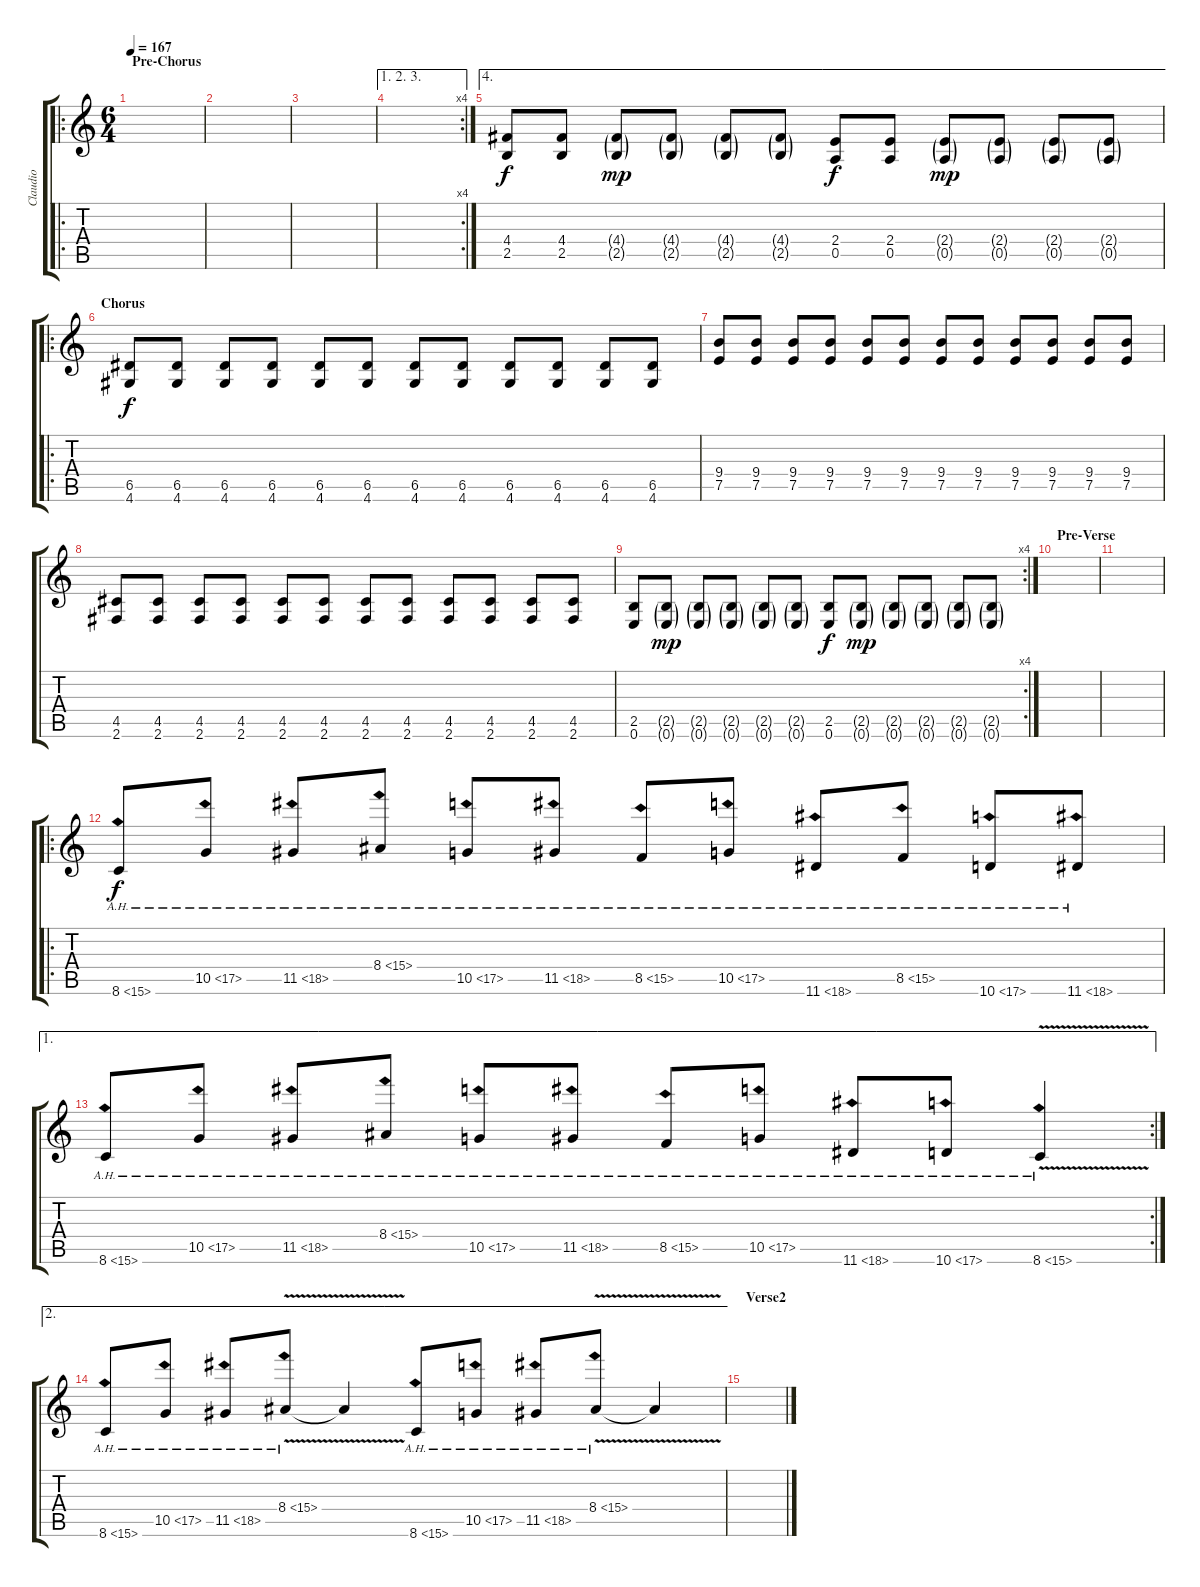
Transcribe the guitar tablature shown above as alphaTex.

\track ("Claudio" "Claudio") {instrument distortionguitar}
\staff {score tabs}
\tuning (E4 B3 G3 D3 A2 E2) {hide}
\ro
\ts (6 4)
\section ("" "Pre-Chorus")
\tempo 167
\clef g2
\ks c
|
|
|
\ae (1 2 3)
\rc 4
|
\ae 4
(4.4 2.5).8 (4.4 2.5).8 (4.4{g} 2.5{g}).8{dy mp} (4.4{g} 2.5{g}).8 (4.4{g} 2.5{g}).8 (4.4{g} 2.5{g}).8 (2.4 0.5).8{dy f} (2.4 0.5).8 (2.4{g} 0.5{g}).8{dy mp} (2.4{g} 0.5{g}).8 (2.4{g} 0.5{g}).8 (2.4{g} 0.5{g}).8 |
\ro
\section ("" "Chorus")
(6.5 4.6).8{dy f} (6.5 4.6).8 (6.5 4.6).8 (6.5 4.6).8 (6.5 4.6).8 (6.5 4.6).8 (6.5 4.6).8 (6.5 4.6).8 (6.5 4.6).8 (6.5 4.6).8 (6.5 4.6).8 (6.5 4.6).8 |
(9.4 7.5).8 (9.4 7.5).8 (9.4 7.5).8 (9.4 7.5).8 (9.4 7.5).8 (9.4 7.5).8 (9.4 7.5).8 (9.4 7.5).8 (9.4 7.5).8 (9.4 7.5).8 (9.4 7.5).8 (9.4 7.5).8 |
(4.5 2.6).8 (4.5 2.6).8 (4.5 2.6).8 (4.5 2.6).8 (4.5 2.6).8 (4.5 2.6).8 (4.5 2.6).8 (4.5 2.6).8 (4.5 2.6).8 (4.5 2.6).8 (4.5 2.6).8 (4.5 2.6).8 |
\rc 4
(2.5 0.6).8 (2.5{g} 0.6{g}).8{dy mp} (2.5{g} 0.6{g}).8 (2.5{g} 0.6{g}).8 (2.5{g} 0.6{g}).8 (2.5{g} 0.6{g}).8 (2.5 0.6).8{dy f} (2.5{g} 0.6{g}).8{dy mp} (2.5{g} 0.6{g}).8 (2.5{g} 0.6{g}).8 (2.5{g} 0.6{g}).8 (2.5{g} 0.6{g}).8 |
\section ("" "Pre-Verse")
|
|
\ro
8.6{ah 7}.8{dy f} 10.5{ah 7}.8 11.5{ah 7}.8 8.4{ah 7}.8 10.5{ah 7}.8 11.5{ah 7}.8 8.5{ah 7}.8 10.5{ah 7}.8 11.6{ah 7}.8 8.5{ah 7}.8 10.6{ah 7}.8 11.6{ah 7}.8 |
\ae 1
\rc 2
8.6{ah 7}.8 10.5{ah 7}.8 11.5{ah 7}.8 8.4{ah 7}.8 10.5{ah 7}.8 11.5{ah 7}.8 8.5{ah 7}.8 10.5{ah 7}.8 11.6{ah 7}.8 10.6{ah 7}.8 8.6{ah 7 v}.4 |
\ae 2
8.6{ah 7}.8 10.5{ah 7}.8 11.5{ah 7}.8 8.4{ah 7 v}.8 8.4{t}.4 8.6{ah 7}.8 10.5{ah 7}.8 11.5{ah 7}.8 8.4{ah 7 v}.8 8.4{t}.4 |
\section ("" "Verse2")
